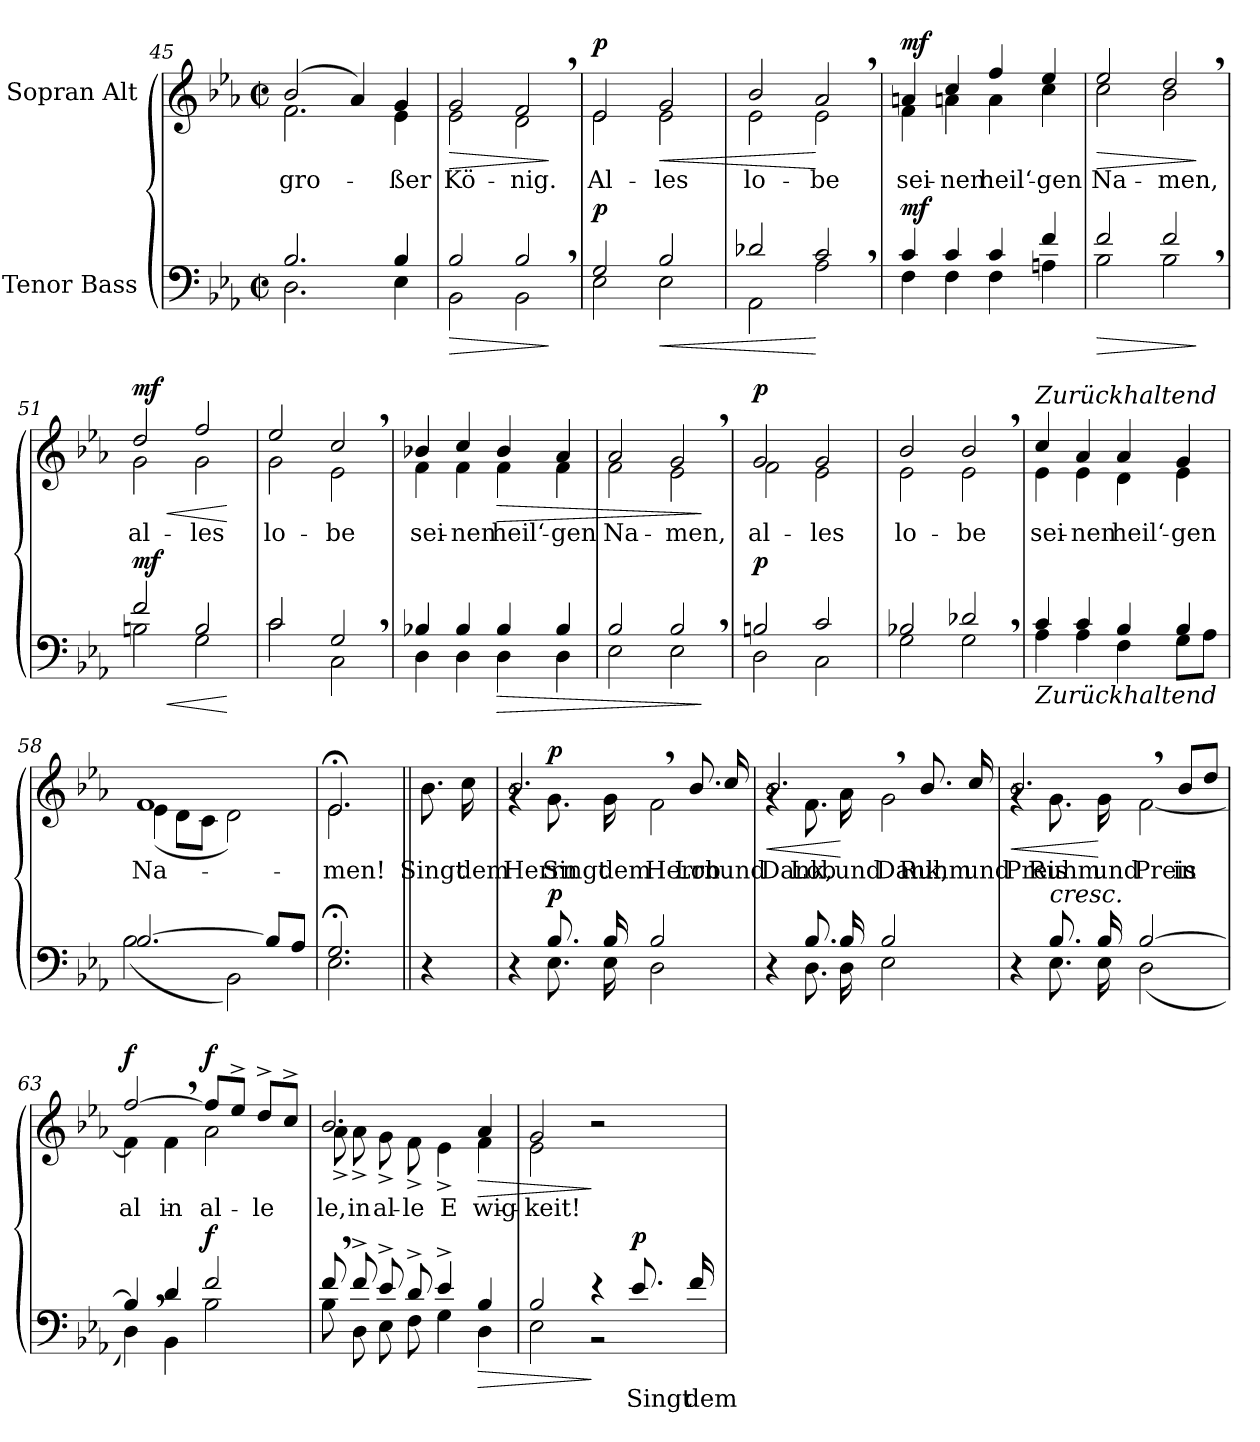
**kern	**text	**dynam	**kern	**text	**dynam
*part2	*part2	*part2	*part1	*part1	*part1
*staff2	*staff2	*staff2	*staff1	*staff1	*staff1
*I"Tenor Bass	*	*	*I"Sopran Alt	*	*
*clefF4	*	*	*clefG2	*	*
*k[b-e-a-]	*	*	*k[b-e-a-]	*	*
*M2/2	*	*	*M2/2	*	*
*met(c|)	*	*	*met(c|)	*	*
=45	=45	=45	=45	=45	=45
*^	*	*	*^	*	*
2.B-/	2.D\	.	.	(2b-/	2.f\	gro-	.
.	.	.	.	4a-/)	.	.	.
4B-/	4E-\	.	.	4g/	4e-\	-ßer	.
=46	=46	=46	=46	=46	=46	=46	=46
!	!	!	!LO:HP:b	!	!	!	!LO:HP:b
2B-/	2BB-\	.	>	2g/	2e-\	Kö-	>
2B-,/	2BB-\	.	.	2f,/	2d\	-nig.	.
*v	*v	*	*	*	*	*	*
*	*	*	*v	*v	*	*
.	.	]	.	.	]
!!LO:LB:g=z
=47	=47	=47	=47	=47	=47
*^	*	*	*^	*	*
!	!	!	!LO:DY:a	!	!	!	!LO:DY:a
2G/	2E-\	.	p	2e-/	2e-\	Al-	p
!	!	!	!LO:HP:b	!	!	!	!LO:HP:b
2B-/	2E-\	.	<	2g/	2e-\	-les	<
=48	=48	=48	=48	=48	=48	=48	=48
2d-X/	2AA-\	.	.	2b-/	2e-\	lo-	.
2c,/	2A-\	.	[	2a-,/	2e-\	-be	[
=49	=49	=49	=49	=49	=49	=49	=49
!	!	!	!LO:DY:a	!	!	!	!LO:DY:a
4c/	4F\	.	mf	4an/	4f\	sei-	mf
4c/	4F\	.	.	4cc/	4an\	-nen	.
4c/	4F\	.	.	4ff/	4a\	heil‘-	.
4f/	4An\	.	.	4ee-/	4cc\	-gen	.
=50	=50	=50	=50	=50	=50	=50	=50
!	!	!	!LO:HP:b	!	!	!	!LO:HP:b
2f/	2B-\	.	>	2ee-/	2cc\	Na-	>
2f,/	2B-\	.	.	2dd,/	2b-\	-men,	.
*v	*v	*	*	*	*	*	*
*	*	*	*v	*v	*	*
.	.	]	.	.	]
=51	=51	=51	=51	=51	=51
!	!	!LO:HP:b	!	!	!LO:HP:b
*^	*	*	*^	*	*
!	!	!	!LO:DY:n=1:a	!	!	!	!LO:DY:n=1:a
2f/	2Bn\	.	< mf	2dd/	2g\	al-	< mf
2B/	2G\	.	.	2ff/	2g\	-les	.
*v	*v	*	*	*	*	*	*
*	*	*	*v	*v	*	*
.	.	[	.	.	[
=52	=52	=52	=52	=52	=52
*^	*	*	*^	*	*
2c/	2c\	.	.	2ee-/	2g\	lo-	.
2G,/	2C\	.	.	2cc,/	2e-\	-be	.
!!LO:LB:g=z	!!
=53	=53	=53	=53	=53	=53	=53	=53
4B-X/	4D\	.	.	4b-X/	4f\	sei-	.
4B-/	4D\	.	.	4cc/	4f\	-nen	.
!	!	!	!LO:HP:b	!	!	!	!LO:HP:b
4B-/	4D\	.	>	4b-/	4f\	heil‘-	>
4B-/	4D\	.	.	4a-/	4f\	-gen	.
=54	=54	=54	=54	=54	=54	=54	=54
2B-/	2E-\	.	.	2a-/	2f\	Na-	.
2B-,/	2E-\	.	.	2g,/	2e-\	-men,	.
*v	*v	*	*	*	*	*	*
*	*	*	*v	*v	*	*
.	.	]	.	.	]
=55	=55	=55	=55	=55	=55
*^	*	*	*^	*	*
!	!	!	!LO:DY:a	!	!	!	!LO:DY:a
2Bn/	2D\	.	p	2g/	2f\	al-	p
2c/	2C\	.	.	2g/	2e-\	-les	.
=56	=56	=56	=56	=56	=56	=56	=56
2B-X/	2G\	.	.	2b-/	2e-\	lo-	.
2d-X,/	2G\	.	.	2b-,/	2e-\	-be	.
=57	=57	=57	=57	=57	=57	=57	=57
!	!	!	!	!LO:TX:a:i:t=Zurückhaltend	!	!	!
!LO:TX:b:i:t=Zurückhaltend	!	!	!	!	!	!	!
4c/	4A-\	.	.	4cc/	4e-\	sei-	.
4c/	4A-\	.	.	4a-/	4e-\	-nen	.
4B-/	4F\	.	.	4a-/	4d\	heil‘-	.
4B-/	8G\L	.	.	4g/	4e-\	-gen	.
.	8A-\J	.	.	.	.	.	.
=58	=58	=58	=58	=58	=58	=58	=58
[2.B-/	(2B-\	.	.	1f	(4e-\	Na-	.
.	.	.	.	.	8d\L	.	.
.	.	.	.	.	8c\J	.	.
.	2BB-\)	.	.	.	2d\)	.	.
8B-/L]	.	.	.	.	.	.	.
8A-/J	.	.	.	.	.	.	.
=59	=59	=59	=59	=59	=59	=59	=59
2.G;</	2.E-\	.	.	2.e-;</	2.e-\	-men!	.
!!LO:LB:g=z
=59X1||	=59X1||	=59X1||	=59X1||	=59X1||	=59X1||	=59X1||	=59X1||
!	!	!	!	!LO:TX:a:Bi:t=Soloquartett	!	!	!
!	!	!	!	!LO:TX:a:B:t=Langsamer	!	!	!
*v	*v	*	*	*	*	*	*
*	*	*	*v	*v	*	*
4r	.	.	8.b-\	Singt	.
.	.	.	16cc\	dem	.
=60	=60	=60	=60	=60	=60
*^	*	*	*^	*	*
4r	4ryy	.	.	2.b-,/	4rg	Herrn	.
!	!	!	!LO:DY:a	!	!	!	!LO:DY:b
8.B-/	8.E-\	.	p	.	8.g\	Singt	p
16B-/	16E-\	.	.	.	16g\	dem	.
2B-/	2D\	.	.	.	2f\	Herrn	.
.	.	.	.	8.b-/	.	Lob	.
.	.	.	.	16cc/	.	und	.
=61	=61	=61	=61	=61	=61	=61	=61
!	!	!	!	!	!	!	!LO:HP:b
4r	4ryy	.	.	2.b-,/	4rg	Dank,	<
8.B-/	8.D\	.	.	.	8.f\	Lob	.
16B-/	16D\	.	.	.	16a-\	und	[
2B-/	2E-\	.	.	.	2g\	Dank,	.
.	.	.	.	8.b-/	.	Ruhm	.
.	.	.	.	16cc/	.	und	.
=62	=62	=62	=62	=62	=62	=62	=62
!	!	!	!	!	!	!	!LO:HP:b
4r	4ryy	.	.	2.b-,/	4rg	Preis	<
!LO:TX:a:i:t=cresc.	!	!	!	!	!	!	!
8.B-/	8.E-\	.	.	.	8.g\	Ruhm	.
16B-/	16E-\	.	.	.	16g\	und	[
[2B-/	(2D\	.	.	.	[2f\	Preis	.
.	.	.	.	8b-/L	.	in	.
.	.	.	.	8dd/J	.	.	.
=63	=63	=63	=63	=63	=63	=63	=63
!	!	!	!	!	!	!	!LO:DY:a
4B-,/]	4D\)	.	.	[2ff,/	4f\]	al-	f
4d/	4BB-\	.	.	.	4f\	in	.
!	!	!	!LO:DY:a	!	!	!	!LO:DY:b
2f/	2B-\	.	f	8ff/L]	2a-\	al-	f
.	.	.	.	8ee-^/J	.	.	.
.	.	.	.	8dd^/L	.	-le	.
.	.	.	.	8cc^/J	.	.	.
!!LO:PB:g=z	!!
=64	=64	=64	=64	=64	=64	=64	=64
8f,/	8B-\	.	.	2.b-/	8a-^\	-le,	.
8f^/	8D\	.	.	.	8a-^\	in	.
8e-^/	8E-\	.	.	.	8g^\	al-	.
8d^/	8F\	.	.	.	8f^\	-le	.
4e-^/	4G\	.	.	.	4e-^\	E-	.
!	!	!	!LO:HP:b	!	!	!	!LO:HP:b
4B-/	4D\	.	>	4a-/	4f\	-wig-	>
=65	=65	=65	=65	=65	=65	=65	=65
2B-/	2E-\	.	.	2g/	2e-\	-keit!	.
4r	2r	.	]	2r	2ryy	.	]
!	!	!	!LO:DY:a	!	!	!	!
8.e-/	.	Singt	p	.	.	.	.
16f/	.	dem	.	.	.	.	.
*v	*v	*	*	*	*	*	*
*	*	*	*v	*v	*	*
=	=	=	=	=	=
*-	*-	*-	*-	*-	*-
